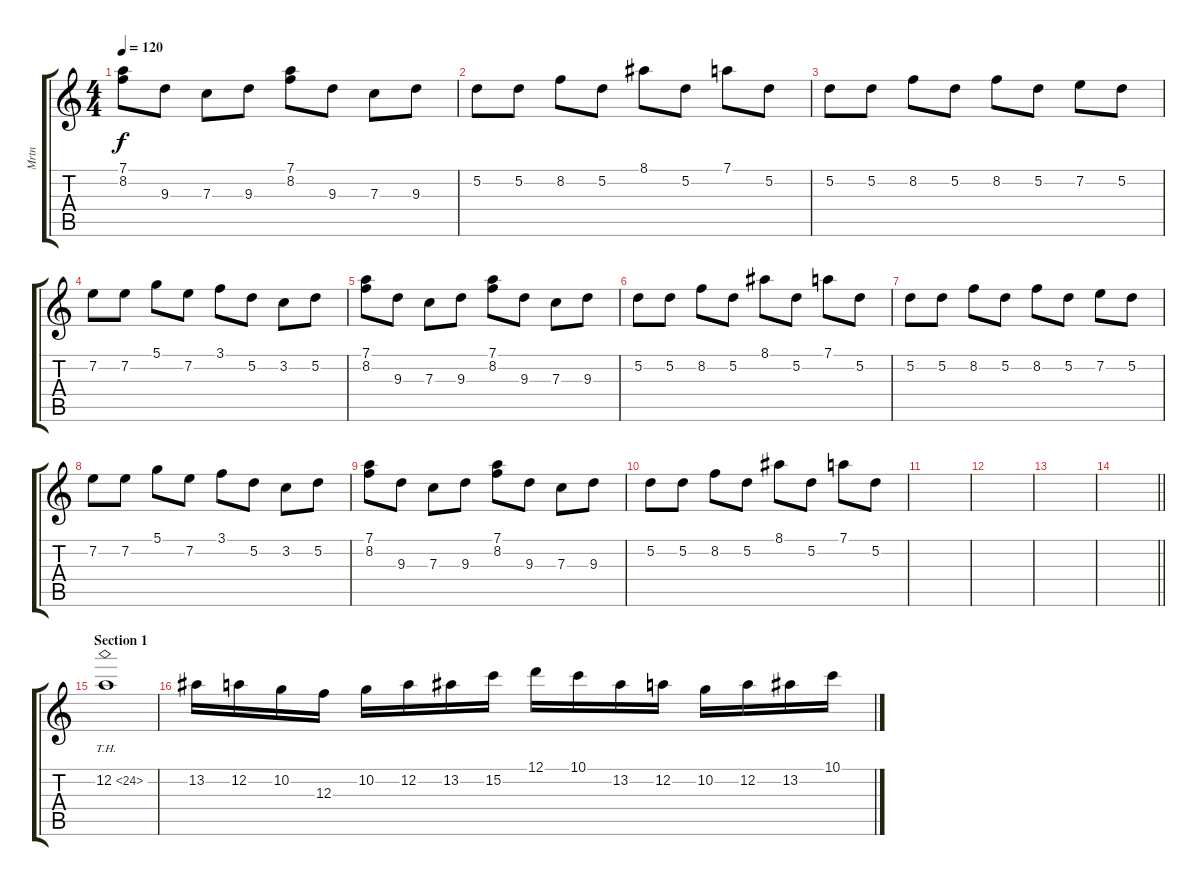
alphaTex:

\track ("Mrtn" "Mrtn") {instrument distortionguitar}
\staff {score tabs}
\tuning (D4 A3 F3 C3 G2 C2) {hide}
\ts (4 4)
\tempo 120
\clef g2
\ks c
(7.1 8.2).8{dy f} 9.3.8 7.3.8 9.3.8 (7.1 8.2).8 9.3.8 7.3.8 9.3.8 |
5.2.8 5.2.8 8.2.8 5.2.8 8.1.8 5.2.8 7.1.8 5.2.8 |
5.2.8 5.2.8 8.2.8 5.2.8 8.2.8 5.2.8 7.2.8 5.2.8 |
7.2.8 7.2.8 5.1.8 7.2.8 3.1.8 5.2.8 3.2.8 5.2.8 |
(7.1 8.2).8 9.3.8 7.3.8 9.3.8 (7.1 8.2).8 9.3.8 7.3.8 9.3.8 |
5.2.8 5.2.8 8.2.8 5.2.8 8.1.8 5.2.8 7.1.8 5.2.8 |
5.2.8 5.2.8 8.2.8 5.2.8 8.2.8 5.2.8 7.2.8 5.2.8 |
7.2.8 7.2.8 5.1.8 7.2.8 3.1.8 5.2.8 3.2.8 5.2.8 |
(7.1 8.2).8 9.3.8 7.3.8 9.3.8 (7.1 8.2).8 9.3.8 7.3.8 9.3.8 |
5.2.8 5.2.8 8.2.8 5.2.8 8.1.8 5.2.8 7.1.8 5.2.8 |
|
|
|
\barLineRight lightlight
|
\section ("" "Section 1")
12.2{th 12}.1{instrument distortionguitar} |
13.2.16 12.2.16 10.2.16 12.3.16 10.2.16 12.2.16 13.2.16 15.2.16 12.1.16 10.1.16 13.2.16 12.2.16 10.2.16 12.2.16 13.2.16 10.1.16
